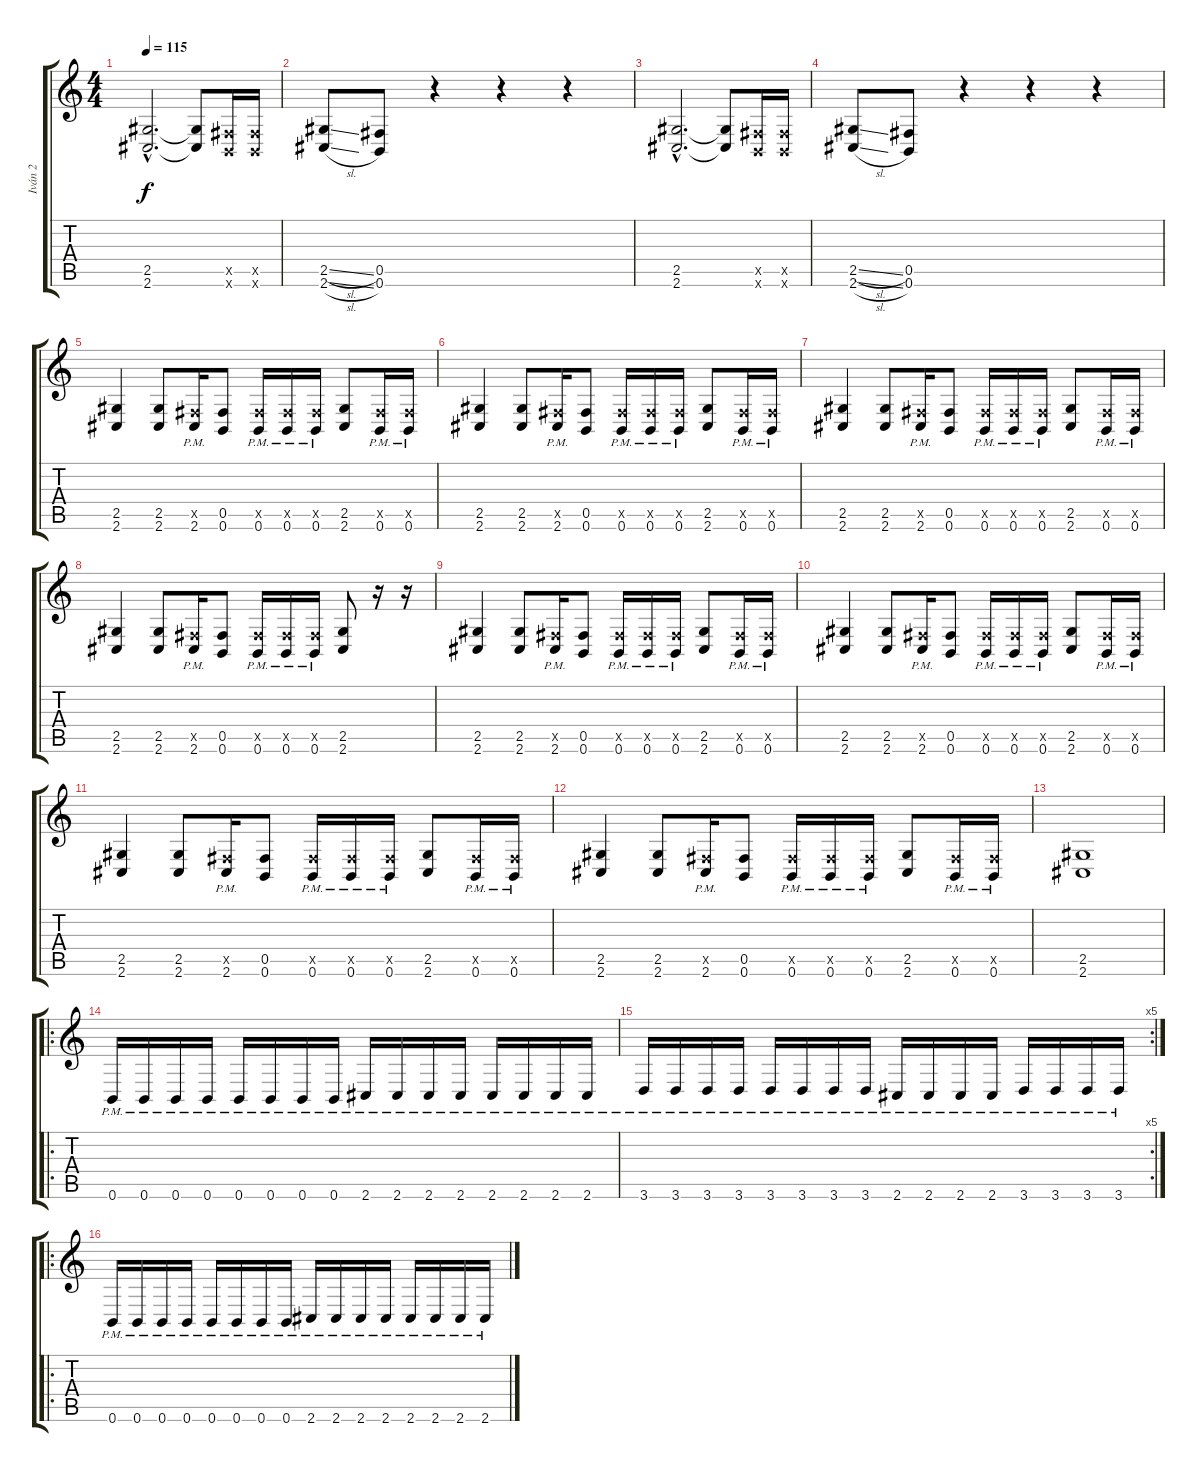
\track ("Iván 2" "Iván 2") {instrument overdrivenguitar}
\staff {score tabs}
\tuning (Db4 Ab3 E3 B2 Gb2 B1) {hide}
\ts (4 4)
\tempo 115
\clef g2
\ks c
(2.5{hac} 2.6{hac}).2{d dy f instrument overdrivenguitar} (2.5{t} 2.6{t}).8 (0.5{x} 0.6{x}).16 (0.5{x} 0.6{x}).16 |
(2.5{sl} 2.6{sl}).8 (0.5 0.6).8 r.4 r.4 r.4 |
(2.5{hac} 2.6{hac}).2{d} (2.5{t} 2.6{t}).8 (0.5{x} 0.6{x}).16 (0.5{x} 0.6{x}).16 |
(2.5{sl} 2.6{sl}).8 (0.5 0.6).8 r.4 r.4 r.4 |
(2.5 2.6).4 (2.5 2.6).8 (0.5{x} 2.6{pm}).16 (0.5 0.6).8 (0.5{x} 0.6{pm}).16 (0.5{x} 0.6{pm}).16 (0.5{x} 0.6{pm}).16 (2.5 2.6).8 (0.5{x} 0.6{pm}).16 (0.5{x} 0.6{pm}).16 |
(2.5 2.6).4 (2.5 2.6).8 (0.5{x} 2.6{pm}).16 (0.5 0.6).8 (0.5{x} 0.6{pm}).16 (0.5{x} 0.6{pm}).16 (0.5{x} 0.6{pm}).16 (2.5 2.6).8 (0.5{x} 0.6{pm}).16 (0.5{x} 0.6{pm}).16 |
(2.5 2.6).4 (2.5 2.6).8 (0.5{x} 2.6{pm}).16 (0.5 0.6).8 (0.5{x} 0.6{pm}).16 (0.5{x} 0.6{pm}).16 (0.5{x} 0.6{pm}).16 (2.5 2.6).8 (0.5{x} 0.6{pm}).16 (0.5{x} 0.6{pm}).16 |
(2.5 2.6).4 (2.5 2.6).8 (0.5{x} 2.6{pm}).16 (0.5 0.6).8 (0.5{x} 0.6{pm}).16 (0.5{x} 0.6{pm}).16 (0.5{x} 0.6{pm}).16 (2.5 2.6).8 r.16 r.16 |
(2.5 2.6).4 (2.5 2.6).8 (0.5{x} 2.6{pm}).16 (0.5 0.6).8 (0.5{x} 0.6{pm}).16 (0.5{x} 0.6{pm}).16 (0.5{x} 0.6{pm}).16 (2.5 2.6).8 (0.5{x} 0.6{pm}).16 (0.5{x} 0.6{pm}).16 |
(2.5 2.6).4 (2.5 2.6).8 (0.5{x} 2.6{pm}).16 (0.5 0.6).8 (0.5{x} 0.6{pm}).16 (0.5{x} 0.6{pm}).16 (0.5{x} 0.6{pm}).16 (2.5 2.6).8 (0.5{x} 0.6{pm}).16 (0.5{x} 0.6{pm}).16 |
(2.5 2.6).4 (2.5 2.6).8 (0.5{x} 2.6{pm}).16 (0.5 0.6).8 (0.5{x} 0.6{pm}).16 (0.5{x} 0.6{pm}).16 (0.5{x} 0.6{pm}).16 (2.5 2.6).8 (0.5{x} 0.6{pm}).16 (0.5{x} 0.6{pm}).16 |
(2.5 2.6).4 (2.5 2.6).8 (0.5{x} 2.6{pm}).16 (0.5 0.6).8 (0.5{x} 0.6{pm}).16 (0.5{x} 0.6{pm}).16 (0.5{x} 0.6{pm}).16 (2.5 2.6).8 (0.5{x} 0.6{pm}).16 (0.5{x} 0.6{pm}).16 |
(2.5 2.6).1 |
\ro
0.6{pm}.16 0.6{pm}.16 0.6{pm}.16 0.6{pm}.16 0.6{pm}.16 0.6{pm}.16 0.6{pm}.16 0.6{pm}.16 2.6{pm}.16 2.6{pm}.16 2.6{pm}.16 2.6{pm}.16 2.6{pm}.16 2.6{pm}.16 2.6{pm}.16 2.6{pm}.16 |
\rc 5
3.6{pm}.16 3.6{pm}.16 3.6{pm}.16 3.6{pm}.16 3.6{pm}.16 3.6{pm}.16 3.6{pm}.16 3.6{pm}.16 2.6{pm}.16 2.6{pm}.16 2.6{pm}.16 2.6{pm}.16 3.6{pm}.16 3.6{pm}.16 3.6{pm}.16 3.6{pm}.16 |
\ro
0.6{pm}.16 0.6{pm}.16 0.6{pm}.16 0.6{pm}.16 0.6{pm}.16 0.6{pm}.16 0.6{pm}.16 0.6{pm}.16 2.6{pm}.16 2.6{pm}.16 2.6{pm}.16 2.6{pm}.16 2.6{pm}.16 2.6{pm}.16 2.6{pm}.16 2.6{pm}.16
